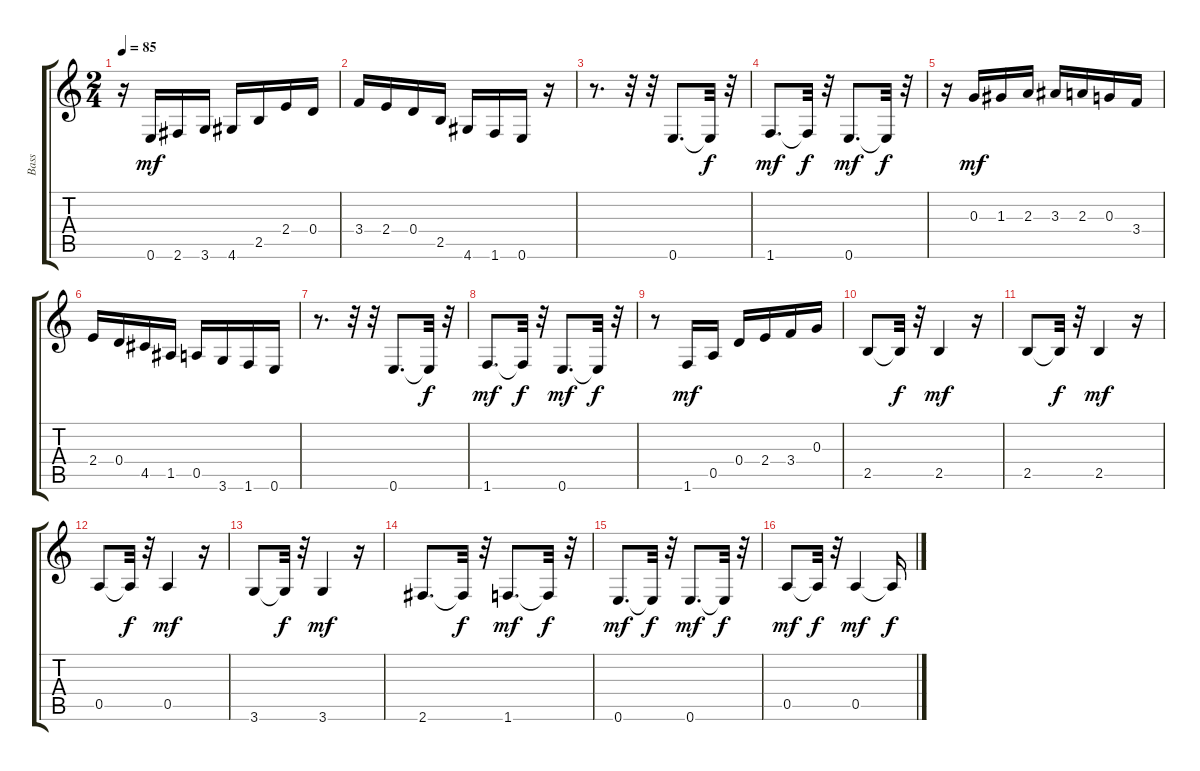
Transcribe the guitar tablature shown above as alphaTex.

\track ("Bass" "Bass") {instrument acousticbass}
\staff {score tabs}
\tuning (E4 B3 G3 D3 A2 E2) {hide}
\ts (2 4)
\tempo 85
\clef g2
\ks c
r.16{dy f} 0.6.16{dy mf} 2.6.16 3.6.16 4.6.16 2.5.16 2.4.16 0.4.16 |
3.4.16 2.4.16 0.4.16 2.5.16 4.6.16 1.6.16 0.6.16 r.16 |
r.8{d} r.32 r.32 0.6.8{d} 0.6{t}.32{dy f} r.32 |
1.6.8{d dy mf} 1.6{t}.32{dy f} r.32 0.6.8{d dy mf} 0.6{t}.32{dy f} r.32 |
r.16 0.3.16{dy mf} 1.3.16 2.3.16 3.3.16 2.3.16 0.3.16 3.4.16 |
2.4.16 0.4.16 4.5.16 1.5.16 0.5.16 3.6.16 1.6.16 0.6.16 |
r.8{d} r.32 r.32 0.6.8{d} 0.6{t}.32{dy f} r.32 |
1.6.8{d dy mf} 1.6{t}.32{dy f} r.32 0.6.8{d dy mf} 0.6{t}.32{dy f} r.32 |
r.8 1.6.16{dy mf} 0.5.16 0.4.16 2.4.16 3.4.16 0.3.16 |
2.5.8 2.5{t}.32{dy f} r.32 2.5.4{dy mf} r.16 |
2.5.8 2.5{t}.32{dy f} r.32 2.5.4{dy mf} r.16 |
0.5.8 0.5{t}.32{dy f} r.32 0.5.4{dy mf} r.16 |
3.6.8 3.6{t}.32{dy f} r.32 3.6.4{dy mf} r.16 |
2.6.8{d} 2.6{t}.32{dy f} r.32 1.6.8{d dy mf} 1.6{t}.32{dy f} r.32 |
0.6.8{d dy mf} 0.6{t}.32{dy f} r.32 0.6.8{d dy mf} 0.6{t}.32{dy f} r.32 |
0.5.8{dy mf} 0.5{t}.32{dy f} r.32 0.5.4{dy mf} 0.5{t}.16{dy f}
